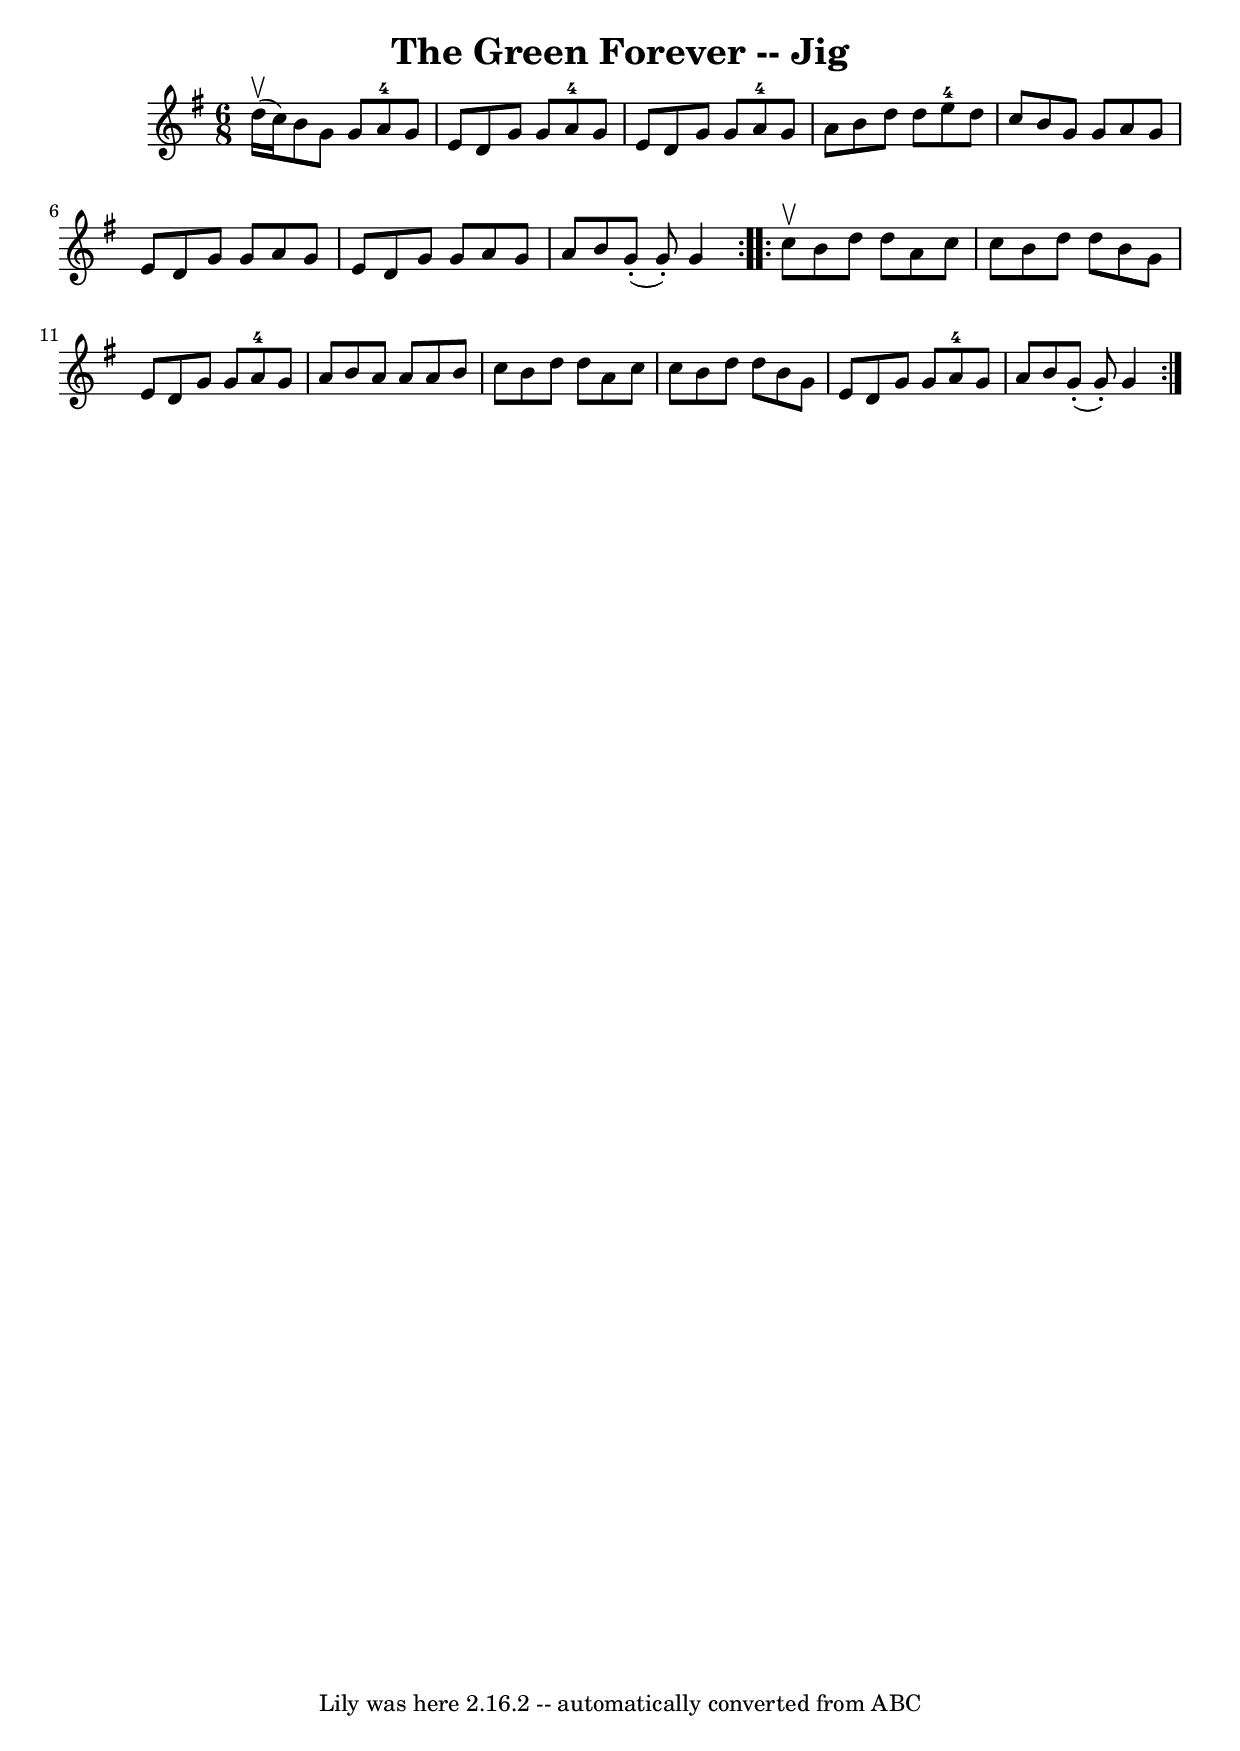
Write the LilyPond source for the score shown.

\version "2.16.2"
\include "Mammoth.ily"
\header {
  %% book = "Ryan's Mammoth Collection"
  crossRefNumber = "1"
  footnotes = "\\\\90 469"
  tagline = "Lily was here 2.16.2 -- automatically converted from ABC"
  title = "The Green Forever -- Jig"

}
voicedefault =  {



  \repeat volta 2 {

    \time 6/8 
    \key g \major     d''16^\upbow(c''16)  |
    b'8 g'8         g'8 a'8-4 g'8 e'8     |
    d'8 g'8 g'8 a'8-4        g'8 e'8     |
    d'8 g'8 g'8 a'8-4 g'8 a'8     |
    b'8 d''8 d''8 e''8-4 d''8 c''8    |
         b'8 g'8 g'8 a'8 g'8 e'8     |
    d'8 g'8 g'8 a'8        g'8 e'8     |
    d'8 g'8 g'8 a'8 g'8 a'8    |
    
    b'8 g'8 (-. g'8-.) g'4    
  }     
  \repeat volta 2 {     c''8^\upbow   |
    b'8 d''8 d''8 a'8 c''8 c''8    |
    b'8         d''8 d''8 b'8 g'8 e'8     |
    d'8 g'8 g'8 a'8-4      g'8 a'8     |
    b'8 a'8 a'8 a'8 b'8 c''8    |
         b'8 d''8 d''8 a'8 c''8 c''8     |
    b'8 d''8 d''8      b'8 g'8 e'8     |
    d'8 g'8 g'8 a'8-4 g'8 a'8  |
    b'8 g'8 (-. g'8-.) g'4    
  }   

}

\score{
  <<

    \context Staff="default"
    {
      \voicedefault 
      
    }

  >>
  \layout {
    
  }
  \midi {
  }

}
